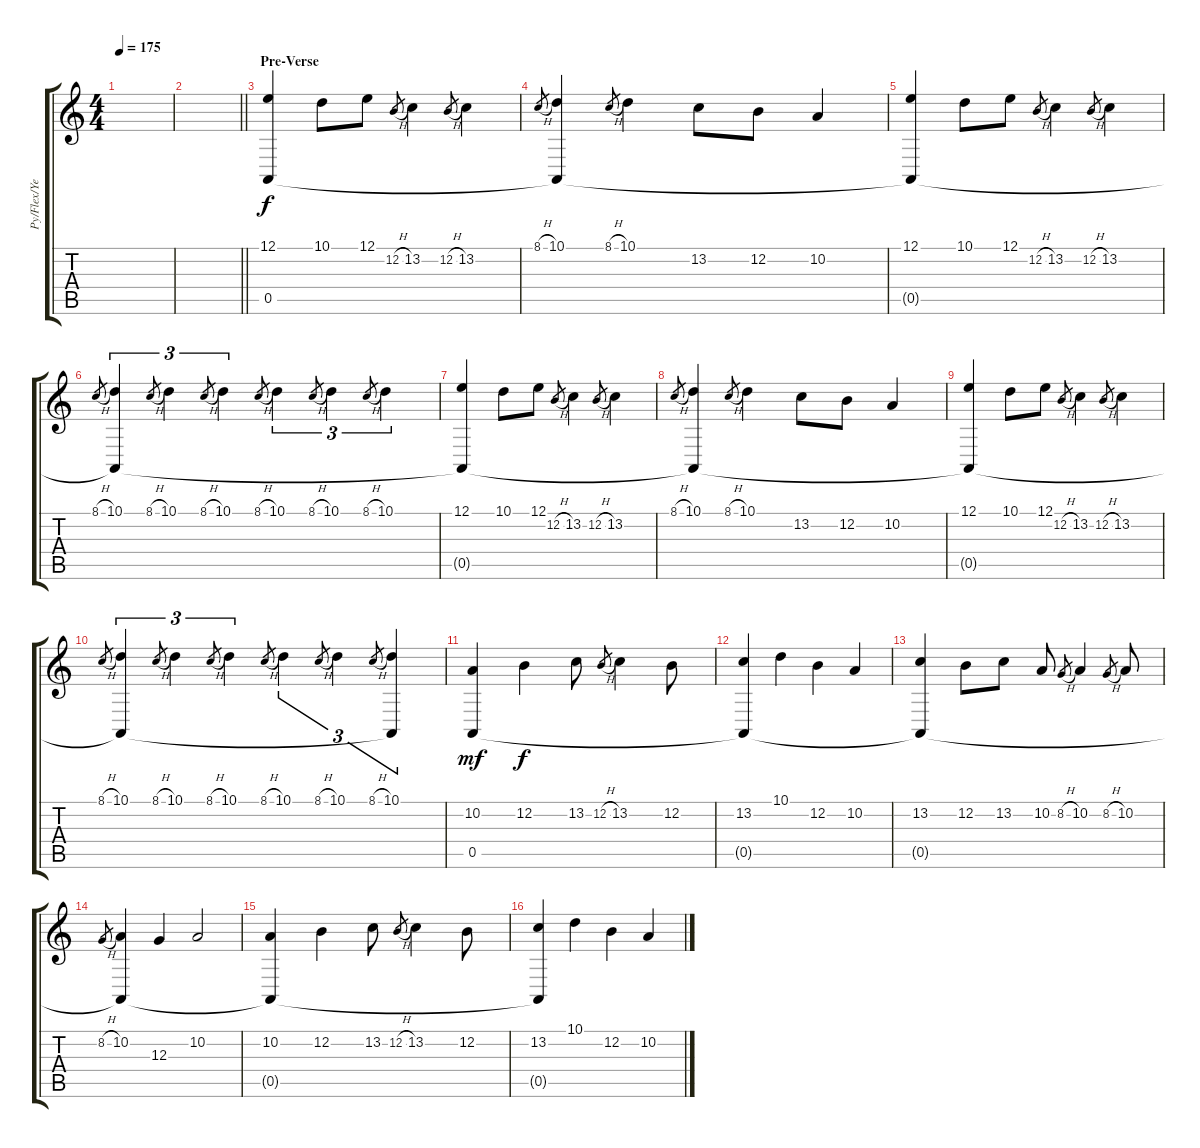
\track ("Py/Flex/Yellow" "Py/Flex/Ye") {instrument bagpipe}
\staff {score tabs}
\tuning (E4 B3 G3 D3 A2 E2) {hide}
\ts (4 4)
\tempo 175
\clef g2
\ks c
|
\barLineRight lightlight
|
\section ("" "Pre-Verse")
(12.1 0.5).4 10.1.8{dy f} 12.1.8 12.2{h}.8{gr} 13.2.4 12.2{h}.8{gr} 13.2.4 |
8.1{h}.8{gr} (10.1 0.5{t}).4 8.1{h}.8{gr} 10.1.4 13.2.8 12.2.8 10.2.4 |
(12.1 0.5{t}).4 10.1.8 12.1.8 12.2{h}.8{gr} 13.2.4 12.2{h}.8{gr} 13.2.4 |
8.1{h}.8{gr} (10.1 0.5{t}).4{tu (3 2)} 8.1{h}.8{gr} 10.1.4{tu (3 2)} 8.1{h}.8{gr} 10.1.4{tu (3 2)} 8.1{h}.8{gr} 10.1.4{tu (3 2)} 8.1{h}.8{gr} 10.1.4{tu (3 2)} 8.1{h}.8{gr} 10.1.4{tu (3 2)} |
(12.1 0.5{t}).4 10.1.8 12.1.8 12.2{h}.8{gr} 13.2.4 12.2{h}.8{gr} 13.2.4 |
8.1{h}.8{gr} (10.1 0.5{t}).4 8.1{h}.8{gr} 10.1.4 13.2.8 12.2.8 10.2.4 |
(12.1 0.5{t}).4 10.1.8 12.1.8 12.2{h}.8{gr} 13.2.4 12.2{h}.8{gr} 13.2.4 |
8.1{h}.8{gr} (10.1 0.5{t}).4{tu (3 2)} 8.1{h}.8{gr} 10.1.4{tu (3 2)} 8.1{h}.8{gr} 10.1.4{tu (3 2)} 8.1{h}.8{gr} 10.1.4{tu (3 2)} 8.1{h}.8{gr} 10.1.4{tu (3 2)} 8.1{h}.8{gr} (10.1 0.5{t}).4{tu (3 2)} |
(10.2 0.5).4{dy mf} 12.2.4{dy f} 13.2.8 12.2{h}.8{gr} 13.2.4 12.2.8 |
(13.2 0.5{t}).4 10.1.4 12.2.4 10.2.4 |
(13.2 0.5{t}).4 12.2.8 13.2.8 10.2.8 8.2{h}.8{gr} 10.2.4 8.2{h}.8{gr} 10.2.8 |
8.2{h}.8{gr} (10.2 0.5{t}).4 12.3.4 10.2.2 |
(10.2 0.5{t}).4 12.2.4 13.2.8 12.2{h}.8{gr} 13.2.4 12.2.8 |
(13.2 0.5{t}).4 10.1.4 12.2.4 10.2.4
